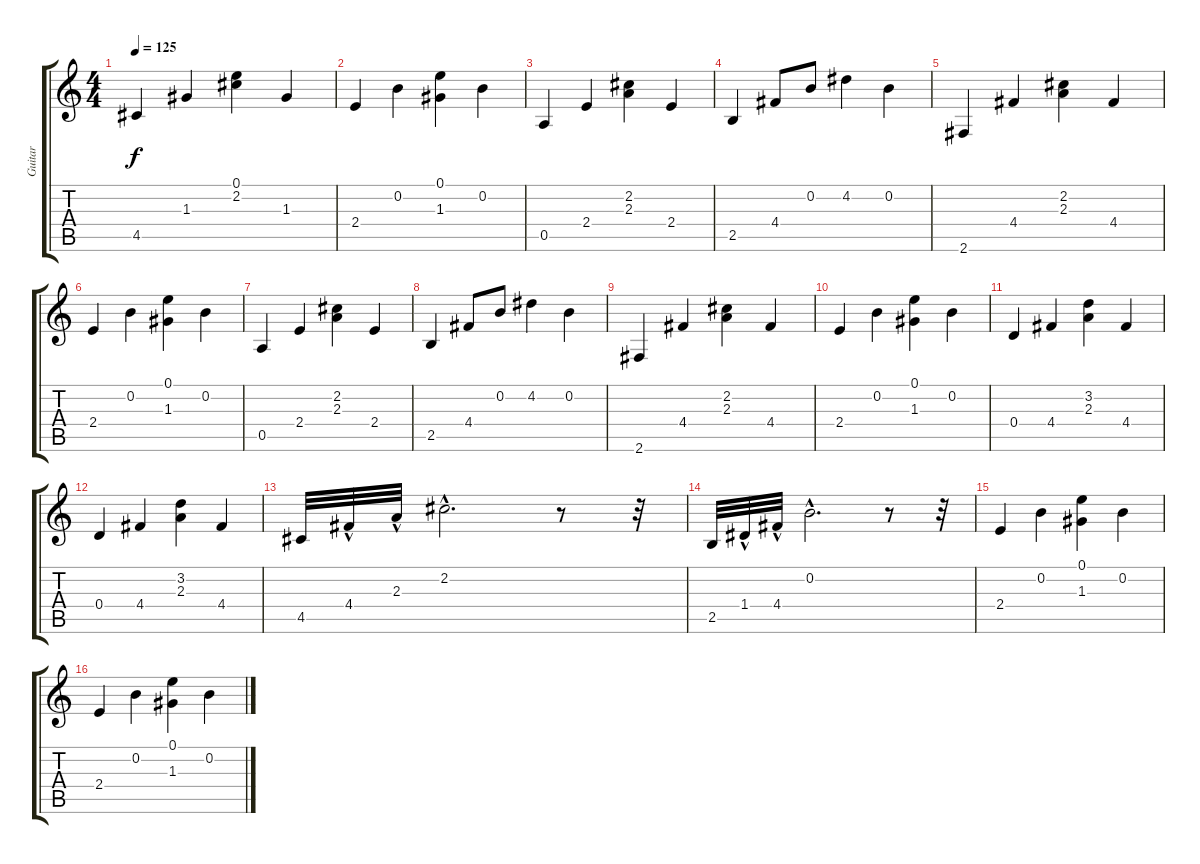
\track ("Guitar" "Guitar") {instrument acousticguitarsteel}
\staff {score tabs}
\tuning (E4 B3 G3 D3 A2 E2) {hide}
\ts (4 4)
\tempo 125
\clef g2
\ks c
4.5.4{dy f} 1.3.4 (0.1 2.2).4 1.3.4 |
2.4.4 0.2.4 (0.1 1.3).4 0.2.4 |
0.5.4 2.4.4 (2.2 2.3).4 2.4.4 |
2.5.4 4.4.8 0.2.8 4.2.4 0.2.4 |
2.6.4 4.4.4 (2.2 2.3).4 4.4.4 |
2.4.4 0.2.4 (0.1 1.3).4 0.2.4 |
0.5.4 2.4.4 (2.2 2.3).4 2.4.4 |
2.5.4 4.4.8 0.2.8 4.2.4 0.2.4 |
2.6.4 4.4.4 (2.2 2.3).4 4.4.4 |
2.4.4 0.2.4 (0.1 1.3).4 0.2.4 |
0.4.4 4.4.4 (3.2 2.3).4 4.4.4 |
0.4.4 4.4.4 (3.2 2.3).4 4.4.4 |
4.5.32 4.4{hac}.32 2.3{hac}.32 2.2{hac}.2{d} r.8 r.32 |
2.5.32 1.4{hac}.32 4.4{hac}.32 0.2{hac}.2{d} r.8 r.32 |
2.4.4 0.2.4 (0.1 1.3).4 0.2.4 |
2.4.4 0.2.4 (0.1 1.3).4 0.2.4
